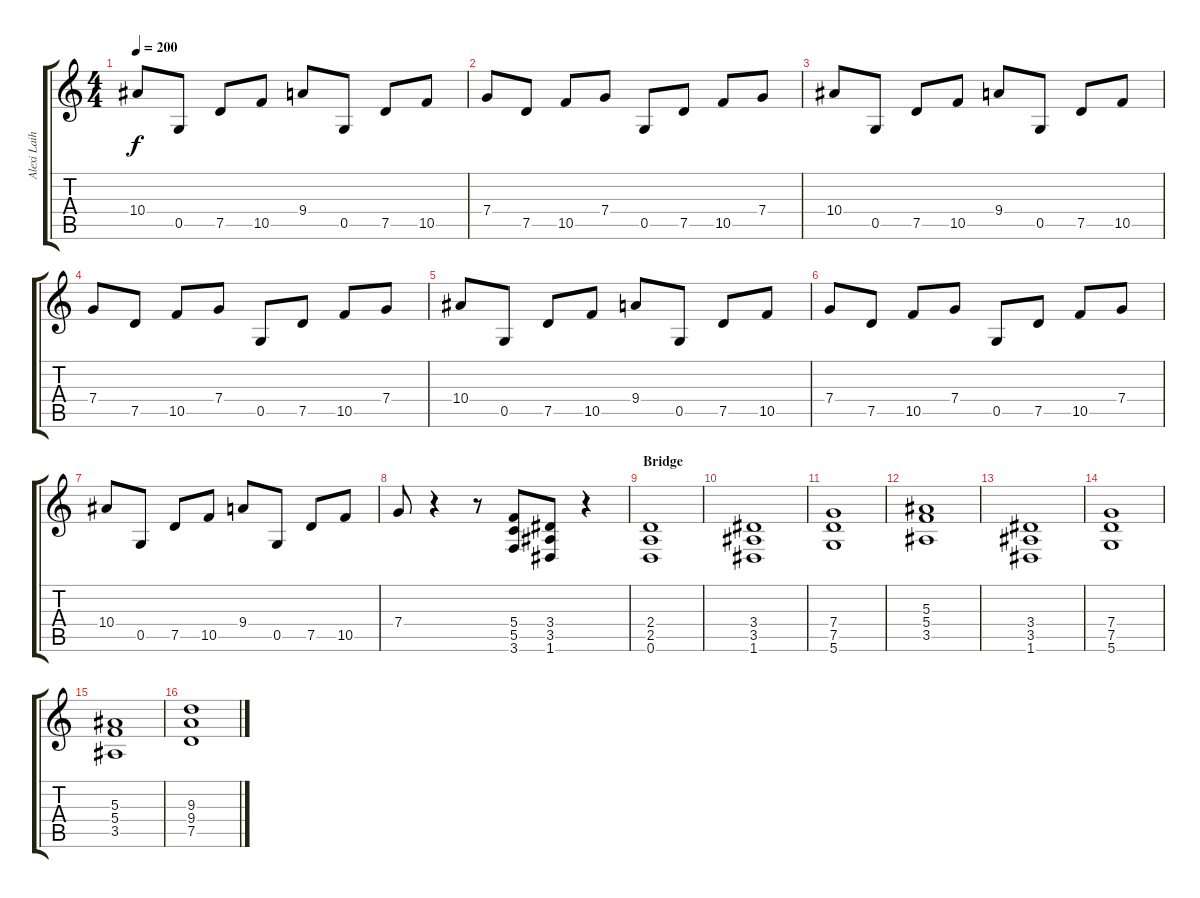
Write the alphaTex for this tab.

\track ("Alexi Laiho" "Alexi Laih") {instrument overdrivenguitar}
\staff {score tabs}
\tuning (D4 A3 F3 C3 G2 D2) {hide}
\ts (4 4)
\tempo 200
\clef g2
\ks c
10.4.8{dy f} 0.5.8 7.5.8 10.5.8 9.4.8 0.5.8 7.5.8 10.5.8 |
7.4.8 7.5.8 10.5.8 7.4.8 0.5.8 7.5.8 10.5.8 7.4.8 |
10.4.8 0.5.8 7.5.8 10.5.8 9.4.8 0.5.8 7.5.8 10.5.8 |
7.4.8 7.5.8 10.5.8 7.4.8 0.5.8 7.5.8 10.5.8 7.4.8 |
10.4.8 0.5.8 7.5.8 10.5.8 9.4.8 0.5.8 7.5.8 10.5.8 |
7.4.8 7.5.8 10.5.8 7.4.8 0.5.8 7.5.8 10.5.8 7.4.8 |
10.4.8 0.5.8 7.5.8 10.5.8 9.4.8 0.5.8 7.5.8 10.5.8 |
7.4.8 r.4 r.8 (5.4 5.5 3.6).8 (3.4 3.5 1.6).8 r.4 |
\section ("" "Bridge")
(2.4 2.5 0.6).1 |
(3.4 3.5 1.6).1 |
(7.4 7.5 5.6).1 |
(5.3 5.4 3.5).1 |
(3.4 3.5 1.6).1 |
(7.4 7.5 5.6).1 |
(5.3 5.4 3.5).1 |
(9.3 9.4 7.5).1
